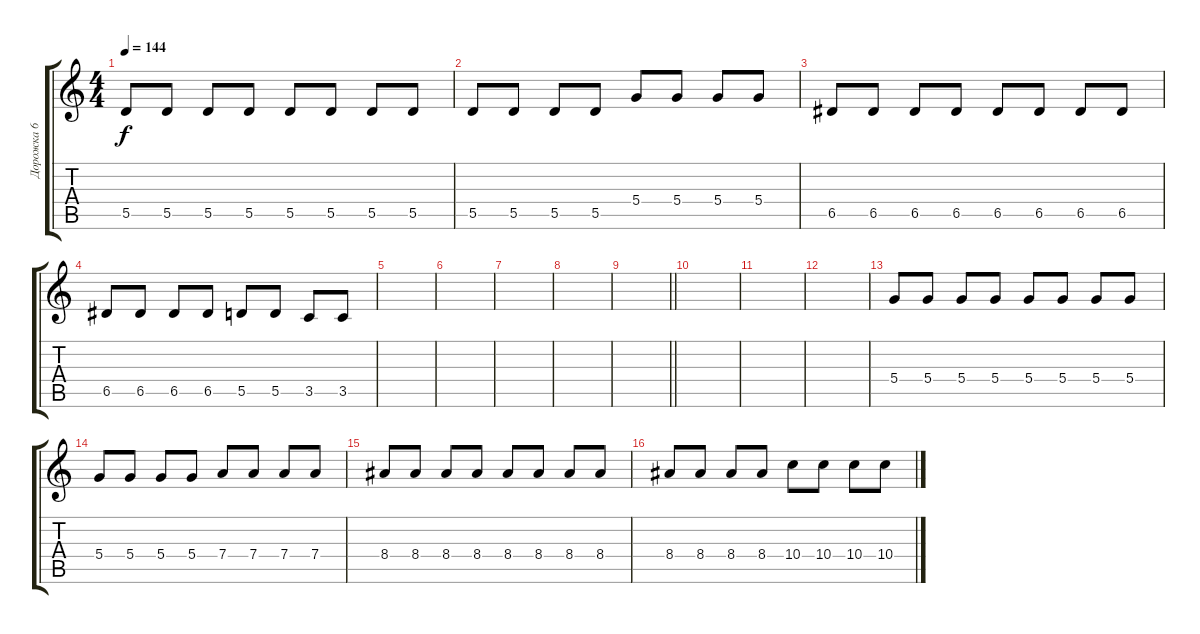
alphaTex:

\track ("Дорожка 6" "Дорожка 6") {instrument distortionguitar}
\staff {score tabs}
\tuning (E4 B3 G3 D3 A2 E2) {hide}
\ts (4 4)
\tempo 144
\clef g2
\ks c
5.5.8{dy f} 5.5.8 5.5.8 5.5.8 5.5.8 5.5.8 5.5.8 5.5.8 |
5.5.8 5.5.8 5.5.8 5.5.8 5.4.8 5.4.8 5.4.8 5.4.8 |
6.5.8 6.5.8 6.5.8 6.5.8 6.5.8 6.5.8 6.5.8 6.5.8 |
6.5.8 6.5.8 6.5.8 6.5.8 5.5.8 5.5.8 3.5.8 3.5.8 |
|
|
|
|
\barLineRight lightlight
|
|
|
|
5.4.8 5.4.8 5.4.8 5.4.8 5.4.8 5.4.8 5.4.8 5.4.8 |
5.4.8 5.4.8 5.4.8 5.4.8 7.4.8 7.4.8 7.4.8 7.4.8 |
8.4.8 8.4.8 8.4.8 8.4.8 8.4.8 8.4.8 8.4.8 8.4.8 |
8.4.8 8.4.8 8.4.8 8.4.8 10.4.8 10.4.8 10.4.8 10.4.8
